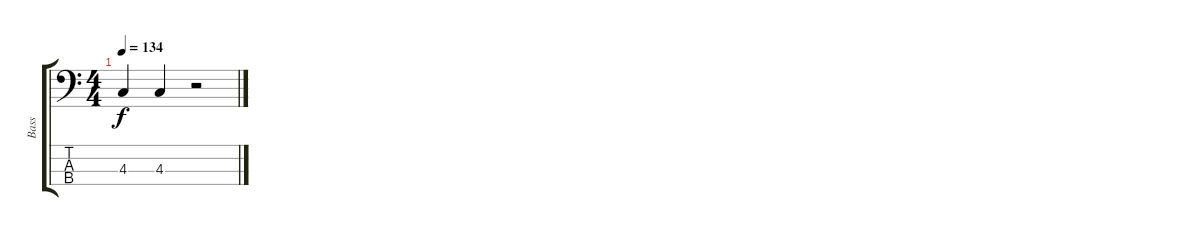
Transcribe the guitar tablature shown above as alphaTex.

\track ("Bass" "Bass") {instrument electricbasspick}
\staff {score tabs}
\tuning (Gb2 Db2 Ab1 Eb1) {hide}
\ts (4 4)
\tempo 134
\clef f4
\ks c
4.3.4{dy f} 4.3.4 r.2
